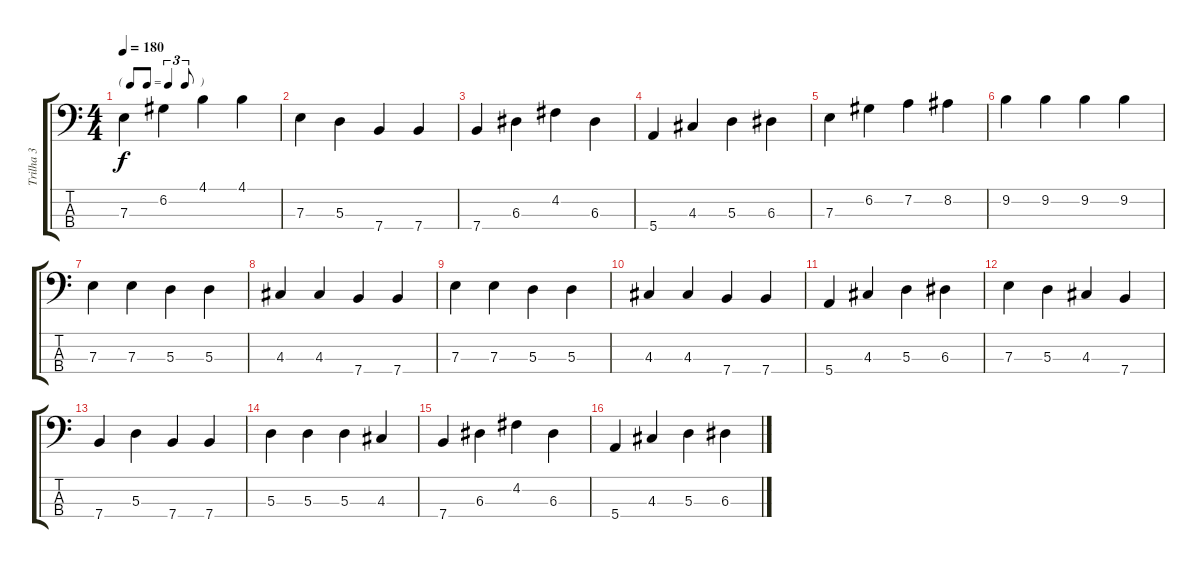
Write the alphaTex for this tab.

\track ("Trilha 3" "Trilha 3") {instrument electricbasspick}
\staff {score tabs}
\tuning (G2 D2 A1 E1) {hide}
\ts (4 4)
\tf triplet8th
\tempo 180
\clef f4
\ks c
7.3.4{dy f} 6.2.4 4.1.4 4.1.4 |
7.3.4 5.3.4 7.4.4 7.4.4 |
7.4.4 6.3.4 4.2.4 6.3.4 |
5.4.4 4.3.4 5.3.4 6.3.4 |
7.3.4 6.2.4 7.2.4 8.2.4 |
9.2.4 9.2.4 9.2.4 9.2.4 |
7.3.4 7.3.4 5.3.4 5.3.4 |
4.3.4 4.3.4 7.4.4 7.4.4 |
7.3.4 7.3.4 5.3.4 5.3.4 |
4.3.4 4.3.4 7.4.4 7.4.4 |
5.4.4 4.3.4 5.3.4 6.3.4 |
7.3.4 5.3.4 4.3.4 7.4.4 |
7.4.4 5.3.4 7.4.4 7.4.4 |
5.3.4 5.3.4 5.3.4 4.3.4 |
7.4.4 6.3.4 4.2.4 6.3.4 |
5.4.4 4.3.4 5.3.4 6.3.4
